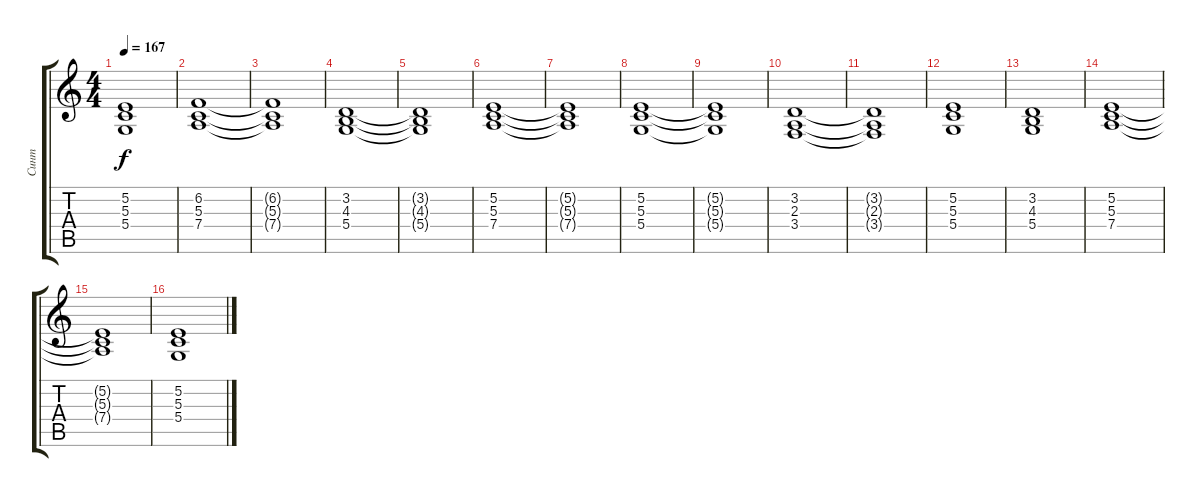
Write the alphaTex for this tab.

\track ("Синт" "Синт") {instrument stringensemble2}
\staff {score tabs}
\tuning (E4 B3 G3 D3 A2 E2) {hide}
\ts (4 4)
\tempo 167
\clef g2
\ks c
(5.2{t} 5.3{t} 5.4{t}).1{dy f} |
(6.2 5.3 7.4).1 |
(6.2{t} 5.3{t} 7.4{t}).1 |
(3.2 4.3 5.4).1 |
(3.2{t} 4.3{t} 5.4{t}).1 |
(5.2 5.3 7.4).1 |
(5.2{t} 5.3{t} 7.4{t}).1 |
(5.2 5.3 5.4).1 |
(5.2{t} 5.3{t} 5.4{t}).1 |
(3.2 2.3 3.4).1 |
(3.2{t} 2.3{t} 3.4{t}).1 |
(5.2 5.3 5.4).1 |
(3.2 4.3 5.4).1 |
(5.2 5.3 7.4).1 |
(5.2{t} 5.3{t} 7.4{t}).1 |
(5.2 5.3 5.4).1
